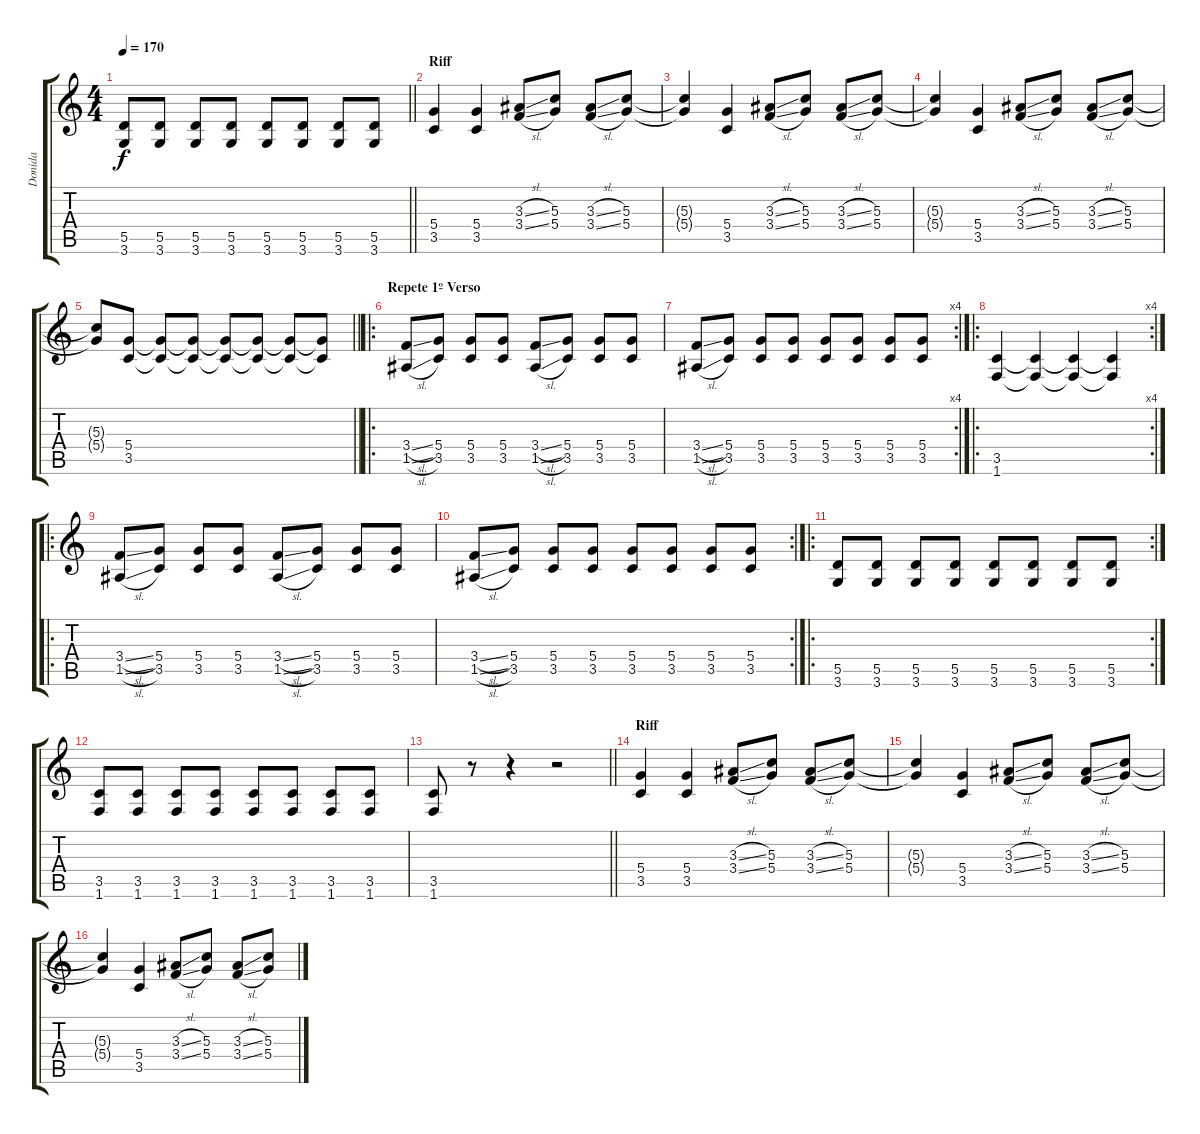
\track ("Donida" "Donida") {instrument overdrivenguitar}
\staff {score tabs}
\tuning (E4 B3 G3 D3 A2 E2) {hide}
\ts (4 4)
\tempo 170
\clef g2
\barLineRight lightlight
\ks c
(5.5 3.6).8{dy f} (5.5 3.6).8 (5.5 3.6).8 (5.5 3.6).8 (5.5 3.6).8 (5.5 3.6).8 (5.5 3.6).8 (5.5 3.6).8 |
\section ("" "Riff")
(5.4 3.5).4 (5.4 3.5).4 (3.3{sl} 3.4{sl}).8 (5.3 5.4).8 (3.3{sl} 3.4{sl}).8 (5.3 5.4).8 |
(5.3{t} 5.4{t}).4 (5.4 3.5).4 (3.3{sl} 3.4{sl}).8 (5.3 5.4).8 (3.3{sl} 3.4{sl}).8 (5.3 5.4).8 |
(5.3{t} 5.4{t}).4 (5.4 3.5).4 (3.3{sl} 3.4{sl}).8 (5.3 5.4).8 (3.3{sl} 3.4{sl}).8 (5.3 5.4).8 |
\barLineRight lightlight
(5.3{t} 5.4{t}).8 (5.4 3.5).8 (5.4{t} 3.5{t}).8 (5.4{t} 3.5{t}).8 (5.4{t} 3.5{t}).8 (5.4{t} 3.5{t}).8 (5.4{t} 3.5{t}).8 (5.4{t} 3.5{t}).8 |
\ro
\section ("" "Repete 1º Verso")
(3.4{sl} 1.5{sl}).8 (5.4 3.5).8 (5.4 3.5).8 (5.4 3.5).8 (3.4{sl} 1.5{sl}).8 (5.4 3.5).8 (5.4 3.5).8 (5.4 3.5).8 |
\rc 4
(3.4{sl} 1.5{sl}).8 (5.4 3.5).8 (5.4 3.5).8 (5.4 3.5).8 (5.4 3.5).8 (5.4 3.5).8 (5.4 3.5).8 (5.4 3.5).8 |
\ro
\rc 4
(3.5 1.6).4 (3.5{t} 1.6{t}).4 (3.5{t} 1.6{t}).4 (3.5{t} 1.6{t}).4 |
\ro
(3.4{sl} 1.5{sl}).8 (5.4 3.5).8 (5.4 3.5).8 (5.4 3.5).8 (3.4{sl} 1.5{sl}).8 (5.4 3.5).8 (5.4 3.5).8 (5.4 3.5).8 |
\rc 2
(3.4{sl} 1.5{sl}).8 (5.4 3.5).8 (5.4 3.5).8 (5.4 3.5).8 (5.4 3.5).8 (5.4 3.5).8 (5.4 3.5).8 (5.4 3.5).8 |
\ro
\rc 2
(5.5 3.6).8 (5.5 3.6).8 (5.5 3.6).8 (5.5 3.6).8 (5.5 3.6).8 (5.5 3.6).8 (5.5 3.6).8 (5.5 3.6).8 |
(3.5 1.6).8 (3.5 1.6).8 (3.5 1.6).8 (3.5 1.6).8 (3.5 1.6).8 (3.5 1.6).8 (3.5 1.6).8 (3.5 1.6).8 |
\barLineRight lightlight
(3.5 1.6).8 r.8 r.4 r.2 |
\section ("" "Riff")
(5.4 3.5).4 (5.4 3.5).4 (3.3{sl} 3.4{sl}).8 (5.3 5.4).8 (3.3{sl} 3.4{sl}).8 (5.3 5.4).8 |
(5.3{t} 5.4{t}).4 (5.4 3.5).4 (3.3{sl} 3.4{sl}).8 (5.3 5.4).8 (3.3{sl} 3.4{sl}).8 (5.3 5.4).8 |
(5.3{t} 5.4{t}).4 (5.4 3.5).4 (3.3{sl} 3.4{sl}).8 (5.3 5.4).8 (3.3{sl} 3.4{sl}).8 (5.3 5.4).8
